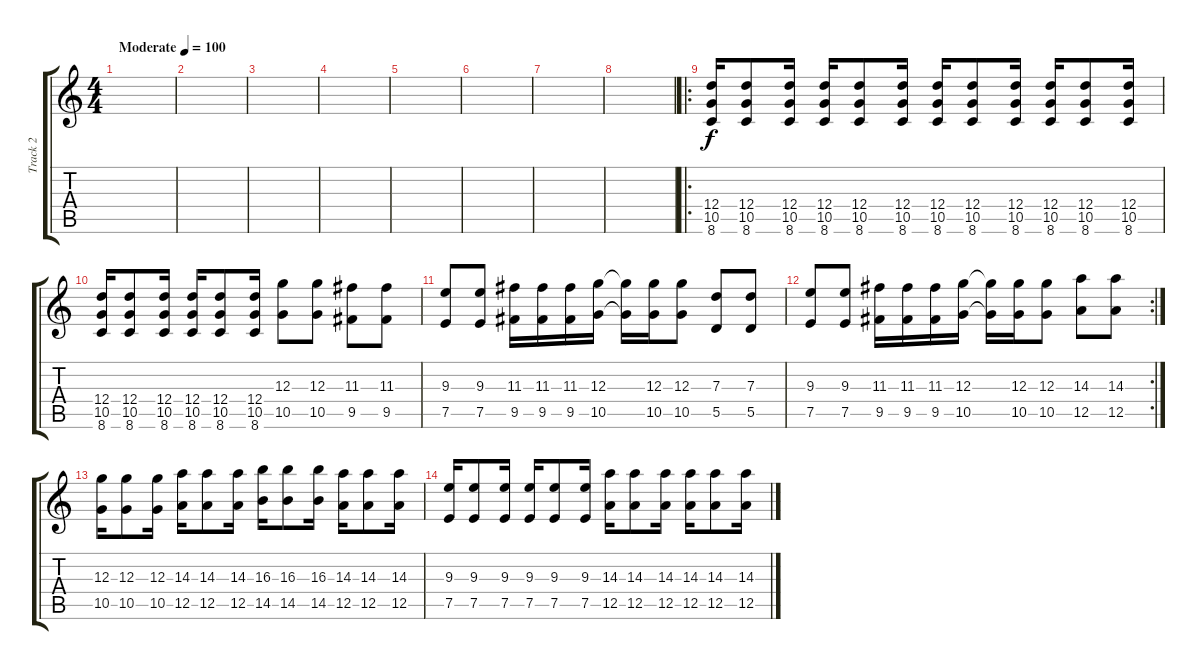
\track ("Track 2" "Track 2") {instrument acousticguitarsteel}
\staff {score tabs}
\tuning (E4 B3 G3 D3 A2 E2) {hide}
\ts (4 4)
\tempo (100 "Moderate")
\clef g2
\ks c
|
|
|
|
|
|
|
|
\ro
(12.4 10.5 8.6).16{instrument distortionguitar} (12.4 10.5 8.6).8 (12.4 10.5 8.6).16 (12.4 10.5 8.6).16 (12.4 10.5 8.6).8 (12.4 10.5 8.6).16 (12.4 10.5 8.6).16 (12.4 10.5 8.6).8 (12.4 10.5 8.6).16 (12.4 10.5 8.6).16 (12.4 10.5 8.6).8 (12.4 10.5 8.6).16 |
(12.4 10.5 8.6).16 (12.4 10.5 8.6).8 (12.4 10.5 8.6).16 (12.4 10.5 8.6).16 (12.4 10.5 8.6).8 (12.4 10.5 8.6).16 (12.3 10.5).8 (12.3 10.5).8 (11.3 9.5).8 (11.3 9.5).8 |
(9.3 7.5).8 (9.3 7.5).8 (11.3 9.5).16 (11.3 9.5).16 (11.3 9.5).16 (12.3 10.5).16 (12.3{t} 10.5{t}).16 (12.3 10.5).16 (12.3 10.5).8 (7.3 5.5).8 (7.3 5.5).8 |
\rc 2
(9.3 7.5).8 (9.3 7.5).8 (11.3 9.5).16 (11.3 9.5).16 (11.3 9.5).16 (12.3 10.5).16 (12.3{t} 10.5{t}).16 (12.3 10.5).16 (12.3 10.5).8 (14.3 12.5).8 (14.3 12.5).8 |
(12.3 10.5).16 (12.3 10.5).8 (12.3 10.5).16 (14.3 12.5).16 (14.3 12.5).8 (14.3 12.5).16 (16.3 14.5).16 (16.3 14.5).8 (16.3 14.5).16 (14.3 12.5).16 (14.3 12.5).8 (14.3 12.5).16 |
(9.3 7.5).16 (9.3 7.5).8 (9.3 7.5).16 (9.3 7.5).16 (9.3 7.5).8 (9.3 7.5).16 (14.3 12.5).16 (14.3 12.5).8 (14.3 12.5).16 (14.3 12.5).16 (14.3 12.5).8 (14.3 12.5).16
